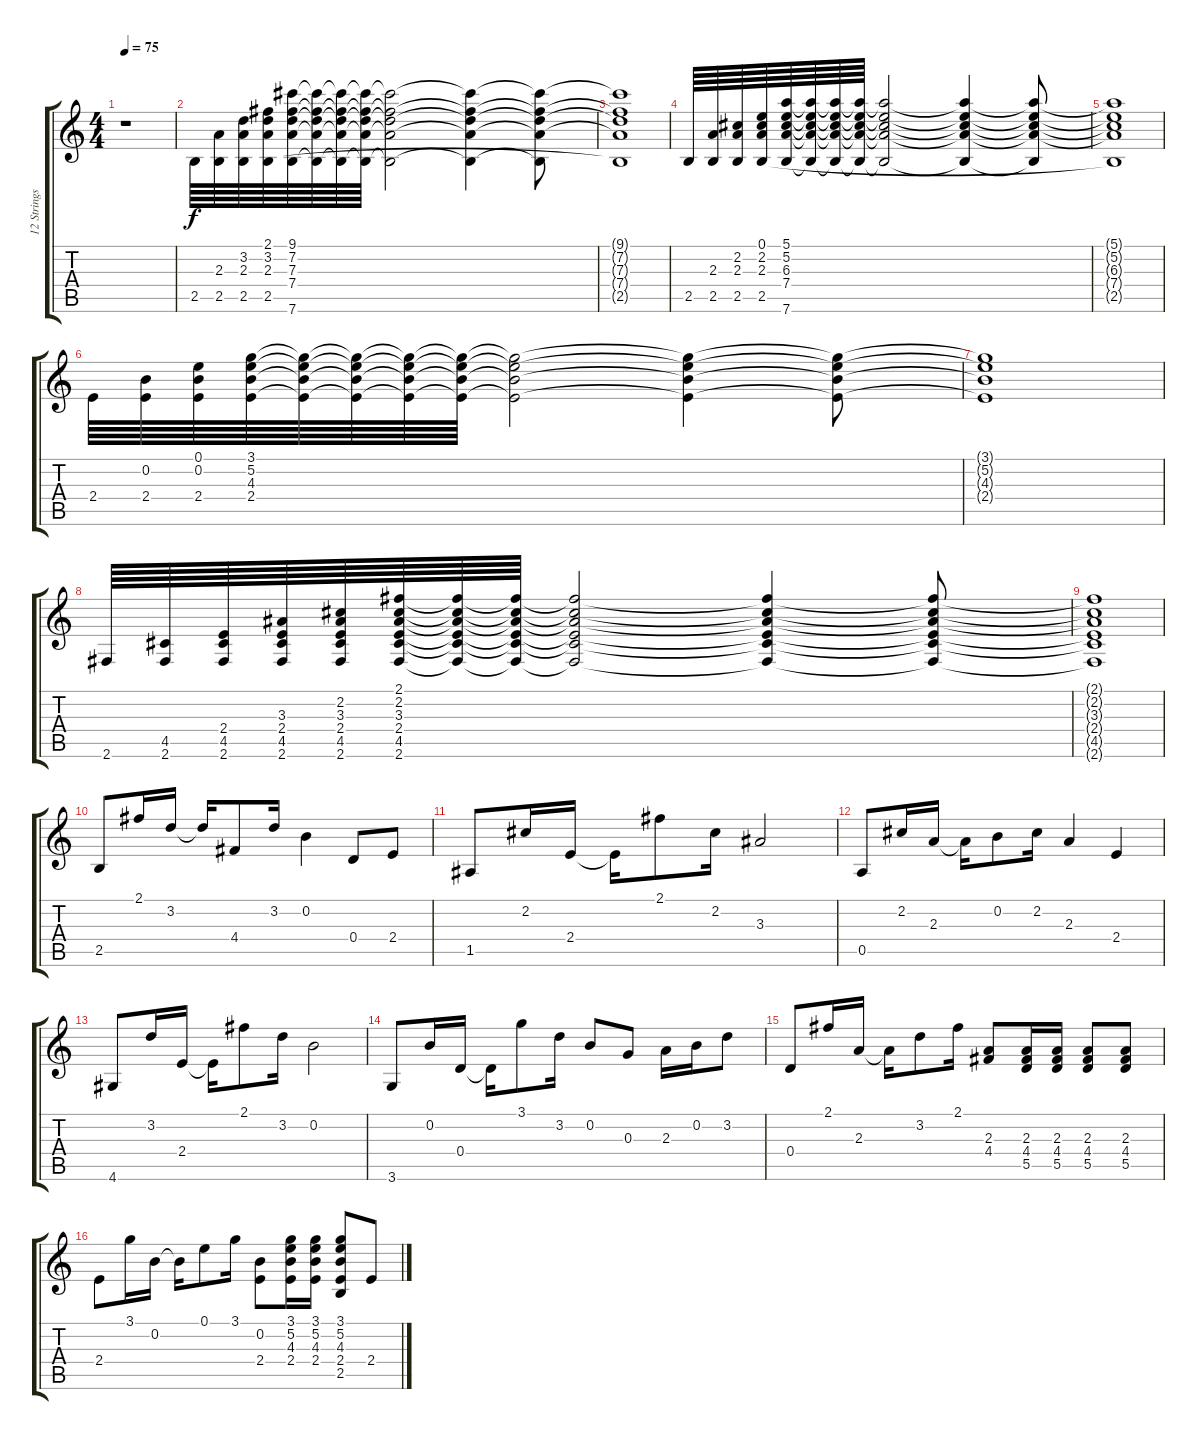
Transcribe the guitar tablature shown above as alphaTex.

\track ("12 Strings Capo 2nd" "12 Strings") {instrument acousticguitarsteel}
\staff {score tabs}
\tuning (E4 B3 G3 D3 A2 E2) {hide}
\ts (4 4)
\tempo 75
\clef g2
\ks c
r.1{dy f} |
2.5.64 (2.3 2.5).64 (3.2 2.3 2.5).64 (2.1 3.2 2.3 2.5).64 (9.1 7.2 7.3 7.4 7.6).64 (9.1{t} 7.2{t} 7.3{t} 7.4{t} 7.6{t}).64 (9.1{t} 7.2{t} 7.3{t} 7.4{t} 7.6{t}).64 (9.1{t} 7.2{t} 7.3{t} 7.4{t} 7.6{t}).64 (9.1{t} 7.2{t} 7.3{t} 7.4{t} 7.6{t}).2 (9.1{t} 7.2{t} 7.3{t} 7.4{t} 7.6{t}).4 (9.1{t} 7.2{t} 7.3{t} 7.4{t} 7.6{t}).8 |
(9.1{t} 7.2{t} 7.3{t} 7.4{t} 2.5{t}).1 |
2.5.64 (2.3 2.5).64 (2.2 2.3 2.5).64 (0.1 2.2 2.3 2.5).64 (5.1 5.2 6.3 7.4 7.6).64 (5.1{t} 5.2{t} 6.3{t} 7.4{t} 7.6{t}).64 (5.1{t} 5.2{t} 6.3{t} 7.4{t} 7.6{t}).64 (5.1{t} 5.2{t} 6.3{t} 7.4{t} 7.6{t}).64 (5.1{t} 5.2{t} 6.3{t} 7.4{t} 7.6{t}).2 (5.1{t} 5.2{t} 6.3{t} 7.4{t} 7.6{t}).4 (5.1{t} 5.2{t} 6.3{t} 7.4{t} 7.6{t}).8 |
(5.1{t} 5.2{t} 6.3{t} 7.4{t} 2.5{t}).1 |
2.4.64 (0.2 2.4).64 (0.1 0.2 2.4).64 (3.1 5.2 4.3 2.4).64 (3.1{t} 5.2{t} 4.3{t} 2.4{t}).64 (3.1{t} 5.2{t} 4.3{t} 2.4{t}).64 (3.1{t} 5.2{t} 4.3{t} 2.4{t}).64 (3.1{t} 5.2{t} 4.3{t} 2.4{t}).64 (3.1{t} 5.2{t} 4.3{t} 2.4{t}).2 (3.1{t} 5.2{t} 4.3{t} 2.4{t}).4 (3.1{t} 5.2{t} 4.3{t} 2.4{t}).8 |
(3.1{t} 5.2{t} 4.3{t} 2.4{t}).1 |
2.6.64 (4.5 2.6).64 (2.4 4.5 2.6).64 (3.3 2.4 4.5 2.6).64 (2.2 3.3 2.4 4.5 2.6).64 (2.1 2.2 3.3 2.4 4.5 2.6).64 (2.1{t} 2.2{t} 3.3{t} 2.4{t} 4.5{t} 2.6{t}).64 (2.1{t} 2.2{t} 3.3{t} 2.4{t} 4.5{t} 2.6{t}).64 (2.1{t} 2.2{t} 3.3{t} 2.4{t} 4.5{t} 2.6{t}).2 (2.1{t} 2.2{t} 3.3{t} 2.4{t} 4.5{t} 2.6{t}).4 (2.1{t} 2.2{t} 3.3{t} 2.4{t} 4.5{t} 2.6{t}).8 |
(2.1{t} 2.2{t} 3.3{t} 2.4{t} 4.5{t} 2.6{t}).1 |
2.5.8 2.1.16 3.2.16 3.2{t}.16 4.4.8 3.2.16 0.2.4 0.4.8 2.4.8 |
1.5.8 2.2.16 2.4.16 2.4{t}.16 2.1.8 2.2.16 3.3.2 |
0.5.8 2.2.16 2.3.16 2.3{t}.16 0.2.8 2.2.16 2.3.4 2.4.4 |
4.6.8 3.2.16 2.4.16 2.4{t}.16 2.1.8 3.2.16 0.2.2 |
3.6.8 0.2.16 0.4.16 0.4{t}.16 3.1.8 3.2.16 0.2.8 0.3.8 2.3.16 0.2.16 3.2.8 |
0.4.8 2.1.16 2.3.16 2.3{t}.16 3.2.8 2.1.16 (2.3 4.4).8 (2.3 4.4 5.5).16 (2.3 4.4 5.5).16 (2.3 4.4 5.5).8 (2.3 4.4 5.5).8 |
2.4.8 3.1.16 0.2.16 0.2{t}.16 0.1.8 3.1.16 (0.2 2.4).8 (3.1 5.2 4.3 2.4).16 (3.1 5.2 4.3 2.4).16 (3.1 5.2 4.3 2.4 2.5).8 2.4.8
